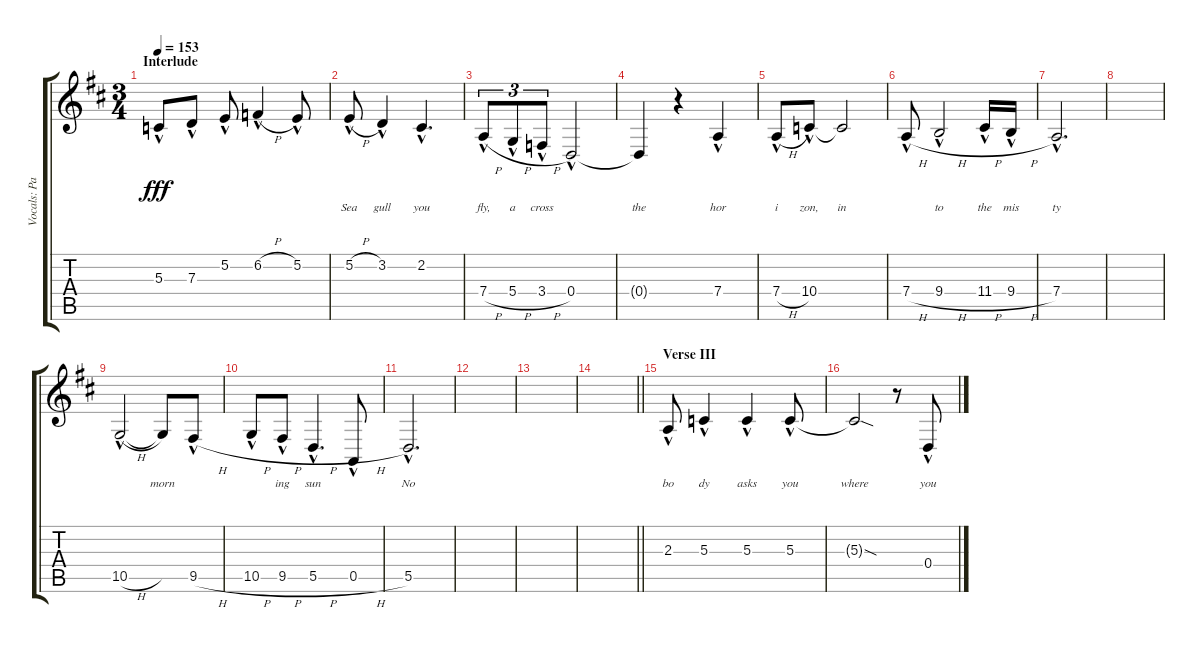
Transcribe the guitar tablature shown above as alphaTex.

\track ("Vocals: Paul" "Vocals: Pa") {instrument lead2sawtooth}
\staff {score tabs}
\tuning (E4 B3 G3 D3 A2 E2) {hide}
\ts (3 4)
\section ("" "Interlude")
\tempo 153
\clef g2
\ks d
5.3{hac}.8{lyrics (0 "") lyrics (1 "") lyrics (2 "") lyrics (3 "") lyrics (4 "") dy fff} 7.3{hac}.8{lyrics (0 "") lyrics (1 "") lyrics (2 "") lyrics (3 "") lyrics (4 "")} 5.2{hac}.8{lyrics (0 "") lyrics (1 "") lyrics (2 "") lyrics (3 "") lyrics (4 "")} 6.2{h hac}.4{lyrics (0 "") lyrics (1 "") lyrics (2 "") lyrics (3 "") lyrics (4 "")} 5.2{hac}.8{lyrics (0 "") lyrics (1 "") lyrics (2 "") lyrics (3 "") lyrics (4 "")} |
5.2{h hac}.8{lyrics (0 "Sea") lyrics (1 "") lyrics (2 "") lyrics (3 "") lyrics (4 "")} 3.2{hac}.4{lyrics (0 "gull") lyrics (1 "") lyrics (2 "") lyrics (3 "") lyrics (4 "")} 2.2{hac}.4{d lyrics (0 "you") lyrics (1 "") lyrics (2 "") lyrics (3 "") lyrics (4 "")} |
7.4{h hac}.8{tu (3 2) lyrics (0 "fly,") lyrics (1 "") lyrics (2 "") lyrics (3 "") lyrics (4 "")} 5.4{h hac}.8{tu (3 2) lyrics (0 "a") lyrics (1 "") lyrics (2 "") lyrics (3 "") lyrics (4 "")} 3.4{h hac}.8{tu (3 2) lyrics (0 "cross") lyrics (1 "") lyrics (2 "") lyrics (3 "") lyrics (4 "")} 0.4{hac}.2{lyrics (0 "") lyrics (1 "") lyrics (2 "") lyrics (3 "") lyrics (4 "")} |
0.4{t}.4{lyrics (0 "the") lyrics (1 "") lyrics (2 "") lyrics (3 "") lyrics (4 "")} r.4 7.4{hac}.4{lyrics (0 "hor") lyrics (1 "") lyrics (2 "") lyrics (3 "") lyrics (4 "")} |
7.4{h hac}.8{lyrics (0 "i") lyrics (1 "") lyrics (2 "") lyrics (3 "") lyrics (4 "")} 10.4{hac}.8{lyrics (0 "zon,") lyrics (1 "") lyrics (2 "") lyrics (3 "") lyrics (4 "")} 10.4{t}.2{lyrics (0 "in") lyrics (1 "") lyrics (2 "") lyrics (3 "") lyrics (4 "")} |
7.4{h hac}.8{lyrics (0 "") lyrics (1 "") lyrics (2 "") lyrics (3 "") lyrics (4 "")} 9.4{h hac}.2{lyrics (0 "to") lyrics (1 "") lyrics (2 "") lyrics (3 "") lyrics (4 "")} 11.4{h hac}.16{lyrics (0 "the") lyrics (1 "") lyrics (2 "") lyrics (3 "") lyrics (4 "")} 9.4{h hac}.16{lyrics (0 "mis") lyrics (1 "") lyrics (2 "") lyrics (3 "") lyrics (4 "")} |
7.4{hac}.2{d lyrics (0 "ty") lyrics (1 "") lyrics (2 "") lyrics (3 "") lyrics (4 "")} |
|
10.5{h hac}.2{lyrics (0 "") lyrics (1 "") lyrics (2 "") lyrics (3 "") lyrics (4 "")} 10.5{t}.8{lyrics (0 "morn") lyrics (1 "") lyrics (2 "") lyrics (3 "") lyrics (4 "")} 9.5{h hac}.8{lyrics (0 "") lyrics (1 "") lyrics (2 "") lyrics (3 "") lyrics (4 "")} |
10.5{h hac}.8{lyrics (0 "") lyrics (1 "") lyrics (2 "") lyrics (3 "") lyrics (4 "")} 9.5{h hac}.8{lyrics (0 "ing") lyrics (1 "") lyrics (2 "") lyrics (3 "") lyrics (4 "")} 5.5{h hac}.4{d lyrics (0 "sun") lyrics (1 "") lyrics (2 "") lyrics (3 "") lyrics (4 "")} 0.5{h hac}.8{lyrics (0 "") lyrics (1 "") lyrics (2 "") lyrics (3 "") lyrics (4 "")} |
5.5{hac}.2{d lyrics (0 "No") lyrics (1 "") lyrics (2 "") lyrics (3 "") lyrics (4 "")} |
|
|
\barLineRight lightlight
|
\section ("" "Verse III")
2.3{hac}.8{lyrics (0 "bo") lyrics (1 "") lyrics (2 "") lyrics (3 "") lyrics (4 "")} 5.3{hac}.4{lyrics (0 "dy") lyrics (1 "") lyrics (2 "") lyrics (3 "") lyrics (4 "")} 5.3{hac}.4{lyrics (0 "asks") lyrics (1 "") lyrics (2 "") lyrics (3 "") lyrics (4 "")} 5.3{hac}.8{lyrics (0 "you") lyrics (1 "") lyrics (2 "") lyrics (3 "") lyrics (4 "")} |
5.3{sod t}.2{lyrics (0 "where") lyrics (1 "") lyrics (2 "") lyrics (3 "") lyrics (4 "")} r.8 0.4{hac}.8{lyrics (0 "you") lyrics (1 "") lyrics (2 "") lyrics (3 "") lyrics (4 "")}
